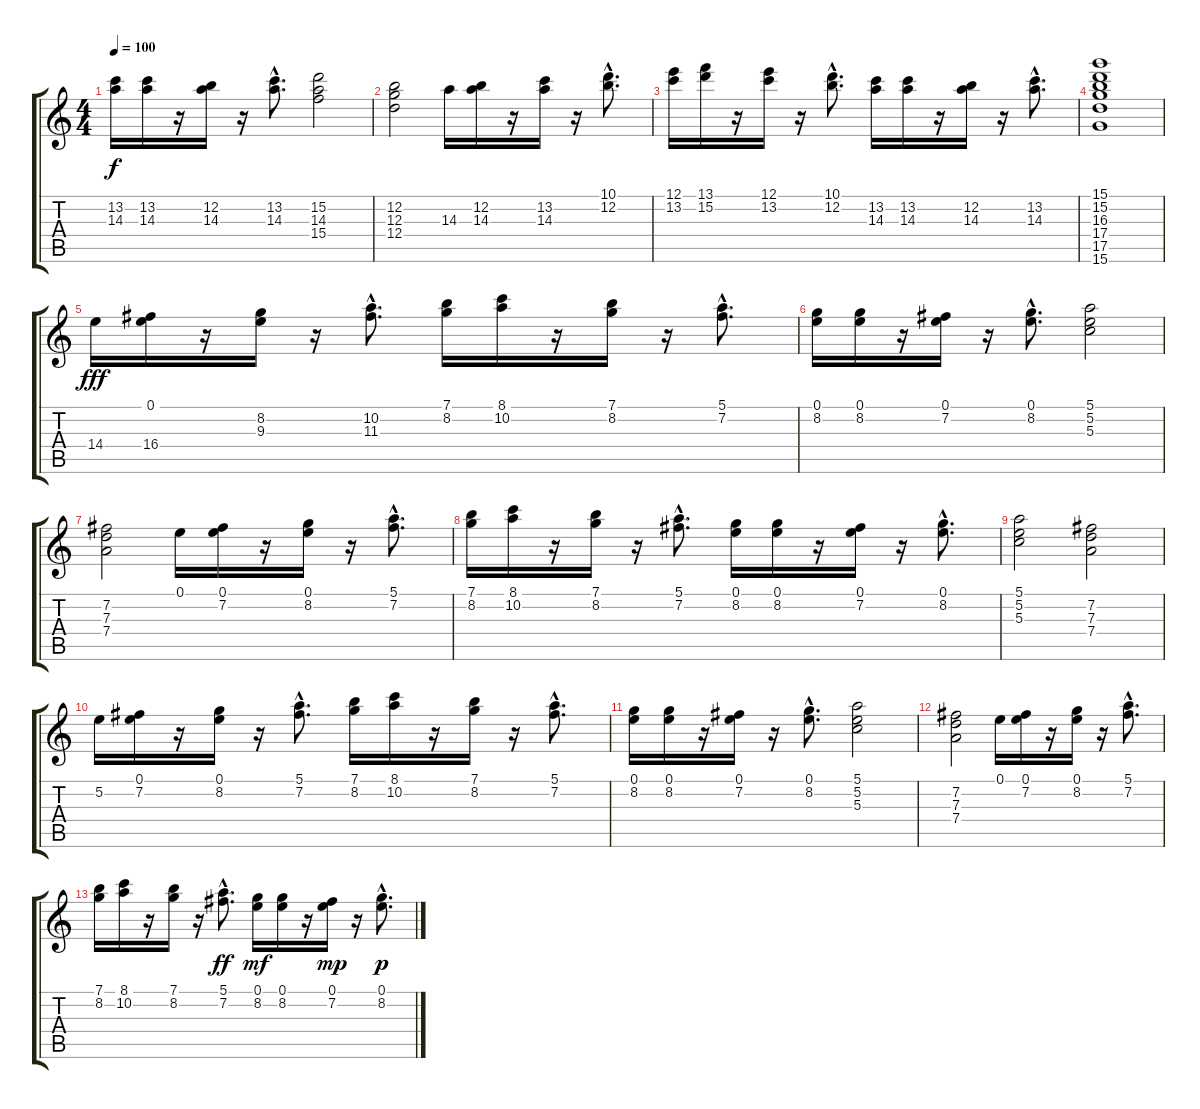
\track "" {instrument distortionguitar}
\staff {score tabs}
\tuning (E4 B3 G3 D3 A2 E2) {hide}
\ts (4 4)
\tempo 100
\clef g2
\ks c
(13.2 14.3).16{dy f} (13.2 14.3).16 r.16 (12.2 14.3).16 r.16 (13.2{hac} 14.3{hac}).8{d} (15.2 14.3 15.4).2 |
(12.2 12.3 12.4).2 14.3.16 (12.2 14.3).16 r.16 (13.2 14.3).16 r.16 (10.1{hac} 12.2{hac}).8{d} |
(12.1 13.2).16 (13.1 15.2).16 r.16 (12.1 13.2).16 r.16 (10.1{hac} 12.2{hac}).8{d} (13.2 14.3).16 (13.2 14.3).16 r.16 (12.2 14.3).16 r.16 (13.2{hac} 14.3{hac}).8{d} |
(15.1 15.2 16.3 17.4 17.5 15.6).1 |
14.4.16{dy fff instrument distortionguitar} (0.1 16.4).16 r.16 (8.2 9.3).16 r.16 (10.2{hac} 11.3{hac}).8{d} (7.1 8.2).16 (8.1 10.2).16 r.16 (7.1 8.2).16 r.16 (5.1{hac} 7.2{hac}).8{d} |
(0.1 8.2).16 (0.1 8.2).16 r.16 (0.1 7.2).16 r.16 (0.1{hac} 8.2{hac}).8{d} (5.1 5.2 5.3).2 |
(7.2 7.3 7.4).2 0.1.16 (0.1 7.2).16 r.16 (0.1 8.2).16 r.16 (5.1{hac} 7.2{hac}).8{d} |
(7.1 8.2).16 (8.1 10.2).16 r.16 (7.1 8.2).16 r.16 (5.1{hac} 7.2{hac}).8{d} (0.1 8.2).16 (0.1 8.2).16 r.16 (0.1 7.2).16 r.16 (0.1{hac} 8.2{hac}).8{d} |
(5.1 5.2 5.3).2 (7.2 7.3 7.4).2 |
5.2.16 (0.1 7.2).16 r.16 (0.1 8.2).16 r.16 (5.1{hac} 7.2{hac}).8{d} (7.1 8.2).16 (8.1 10.2).16 r.16 (7.1 8.2).16 r.16 (5.1{hac} 7.2{hac}).8{d} |
(0.1 8.2).16 (0.1 8.2).16 r.16 (0.1 7.2).16 r.16 (0.1{hac} 8.2{hac}).8{d} (5.1 5.2 5.3).2 |
(7.2 7.3 7.4).2 0.1.16 (0.1 7.2).16 r.16 (0.1 8.2).16 r.16 (5.1{hac} 7.2{hac}).8{d} |
(7.1 8.2).16 (8.1 10.2).16 r.16 (7.1 8.2).16 r.16 (5.1{hac} 7.2{hac}).8{d dy ff} (0.1 8.2).16{dy mf} (0.1 8.2).16 r.16 (0.1 7.2).16{dy mp} r.16 (0.1{hac} 8.2{hac}).8{d dy p}
